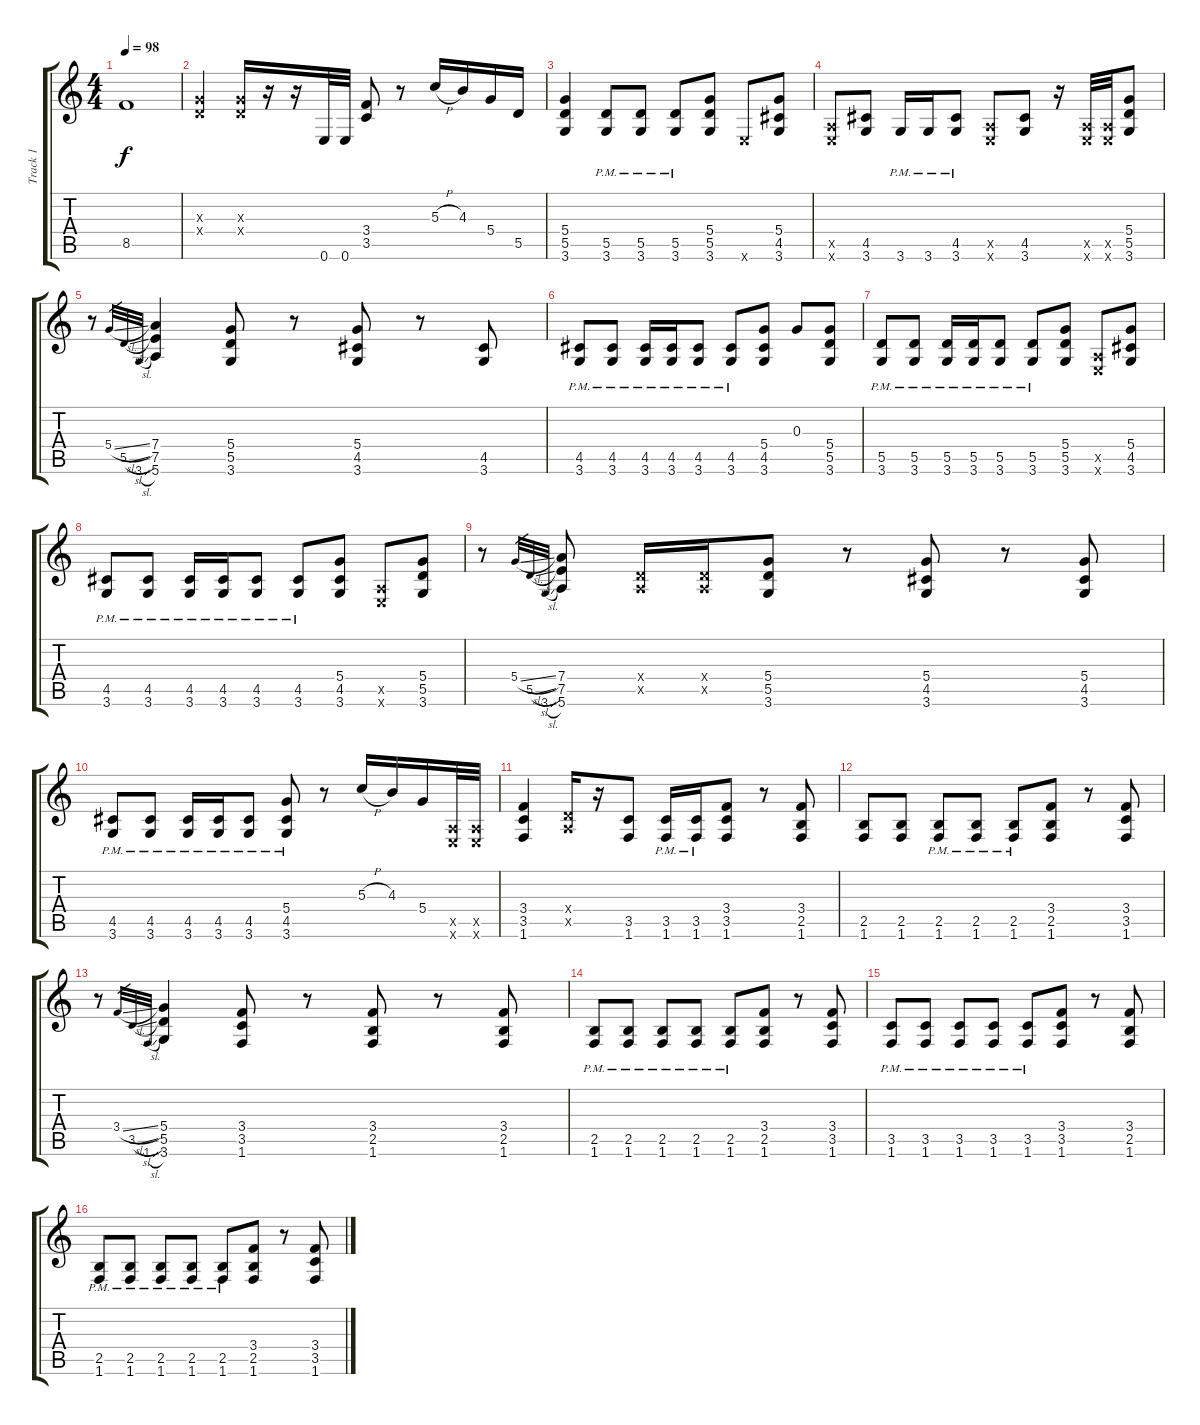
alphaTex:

\track ("Track 1" "Track 1") {instrument acousticguitarsteel}
\staff {score tabs}
\tuning (E4 B3 G3 D3 A2 E2) {hide}
\ts (4 4)
\tempo 98
\clef g2
\ks c
8.5.1{dy f} |
(0.3{x} 0.4{x}).4 (0.3{x} 0.4{x}).16 r.16 r.16 0.6.32 0.6.32 (3.4 3.5).8 r.8 5.3{h}.16 4.3.16 5.4.16 5.5.16 |
(5.4 5.5 3.6).4 (5.5 3.6{pm}).8 (5.5 3.6{pm}).8 (5.5 3.6{pm}).8 (5.4 5.5 3.6).8 0.6{x}.8 (5.4 4.5 3.6).8 |
(0.5{x} 0.6{x}).8 (4.5 3.6).8 3.6{pm}.16 3.6{pm}.16 (4.5 3.6{pm}).8 (0.5{x} 0.6{x}).8 (4.5 3.6).8 r.16 (0.5{x} 0.6{x}).32 (0.5{x} 0.6{x}).32 (5.4 5.5 3.6).8 |
r.8 5.4{sl}.32{gr} 5.5{sl}.32{gr} 3.6{sl}.32{gr} (7.4 7.5 5.6).4 (5.4 5.5 3.6).8 r.8 (5.4 4.5 3.6).8 r.8 (4.5 3.6).8 |
(4.5 3.6{pm}).8 (4.5 3.6{pm}).8 (4.5 3.6{pm}).16 (4.5 3.6{pm}).16 (4.5 3.6{pm}).8 (4.5 3.6{pm}).8 (5.4 4.5 3.6).8 0.3.8 (5.4 5.5 3.6).8 |
(5.5 3.6{pm}).8 (5.5 3.6{pm}).8 (5.5 3.6{pm}).16 (5.5 3.6{pm}).16 (5.5 3.6{pm}).8 (5.5 3.6{pm}).8 (5.4 5.5 3.6).8 (0.5{x} 0.6{x}).8 (5.4 4.5 3.6).8 |
(4.5 3.6{pm}).8 (4.5 3.6{pm}).8 (4.5 3.6{pm}).16 (4.5 3.6{pm}).16 (4.5 3.6{pm}).8 (4.5 3.6{pm}).8 (5.4 4.5 3.6).8 (0.5{x} 0.6{x}).8 (5.4 5.5 3.6).8 |
r.8 5.4{sl}.32{gr} 5.5{sl}.32{gr} 3.6{sl}.32{gr} (7.4 7.5 5.6).8 (0.4{x} 0.5{x}).16 (0.4{x} 0.5{x}).16 (5.4 5.5 3.6).8 r.8 (5.4 4.5 3.6).8 r.8 (5.4 4.5 3.6).8 |
(4.5 3.6{pm}).8 (4.5 3.6{pm}).8 (4.5 3.6{pm}).16 (4.5 3.6{pm}).16 (4.5 3.6{pm}).8 (5.4 4.5 3.6{pm}).8 r.8 5.3{h}.16 4.3.16 5.4.16 (0.5{x} 0.6{x}).32 (0.5{x} 0.6{x}).32 |
(3.4 3.5 1.6).4 (0.4{x} 0.5{x}).16 r.16 (3.5 1.6).8 (3.5{pm} 1.6).16 (3.5{pm} 1.6).16 (3.4 3.5 1.6).8 r.8 (3.4 2.5 1.6).8 |
(2.5 1.6).8 (2.5 1.6).8 (2.5{pm} 1.6).8 (2.5{pm} 1.6).8 (2.5{pm} 1.6).8 (3.4 2.5 1.6).8 r.8 (3.4 3.5 1.6).8 |
r.8 3.4{sl}.32{gr} 3.5{sl}.32{gr} 1.6{sl}.32{gr} (5.4 5.5 3.6).4 (3.4 3.5 1.6).8 r.8 (3.4 2.5 1.6).8 r.8 (3.4 2.5 1.6).8 |
(2.5{pm} 1.6).8 (2.5{pm} 1.6).8 (2.5{pm} 1.6).8 (2.5{pm} 1.6).8 (2.5{pm} 1.6).8 (3.4 2.5 1.6).8 r.8 (3.4 3.5 1.6).8 |
(3.5{pm} 1.6).8 (3.5{pm} 1.6).8 (3.5{pm} 1.6).8 (3.5{pm} 1.6).8 (3.5{pm} 1.6).8 (3.4 3.5 1.6).8 r.8 (3.4 2.5 1.6).8 |
(2.5{pm} 1.6).8 (2.5{pm} 1.6).8 (2.5{pm} 1.6).8 (2.5{pm} 1.6).8 (2.5{pm} 1.6).8 (3.4 2.5 1.6).8 r.8 (3.4 3.5 1.6).8
